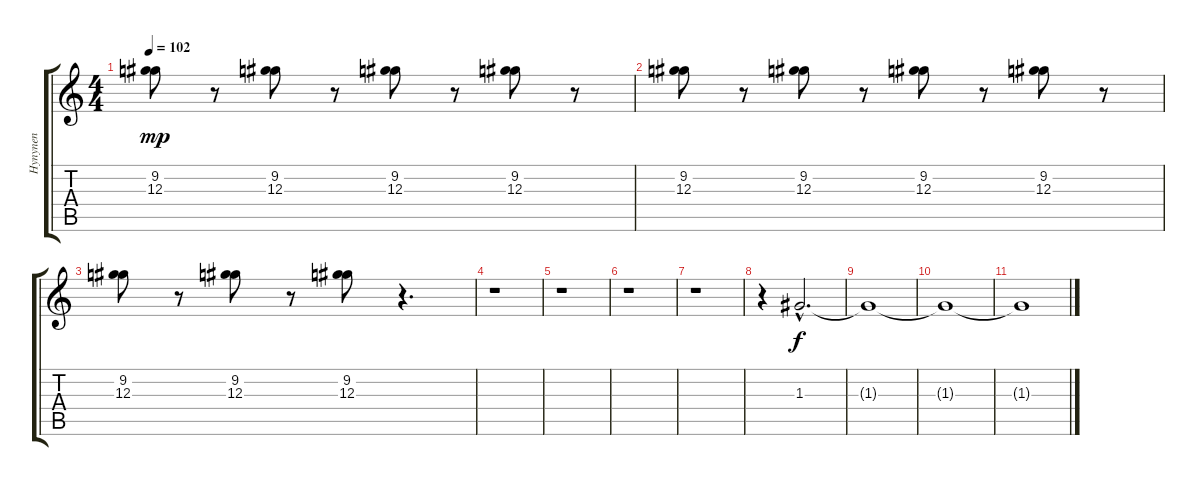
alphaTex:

\track ("Hynynen" "Hynynen") {instrument distortionguitar}
\staff {score tabs}
\tuning (E4 B3 G3 D3 A2 E2) {hide}
\ts (4 4)
\tempo 102
\clef g2
\ks c
(9.2 12.3).8{dy mp} r.8 (9.2 12.3).8 r.8 (9.2 12.3).8 r.8 (9.2 12.3).8 r.8 |
(9.2 12.3).8 r.8 (9.2 12.3).8 r.8 (9.2 12.3).8 r.8 (9.2 12.3).8 r.8 |
(9.2 12.3).8 r.8 (9.2 12.3).8 r.8 (9.2 12.3).8 r.4{d} |
r.1 |
r.1 |
r.1 |
r.1 |
r.4 1.3{hac}.2{d dy f volume 3} |
1.3{t}.1 |
1.3{t}.1 |
1.3{t}.1
